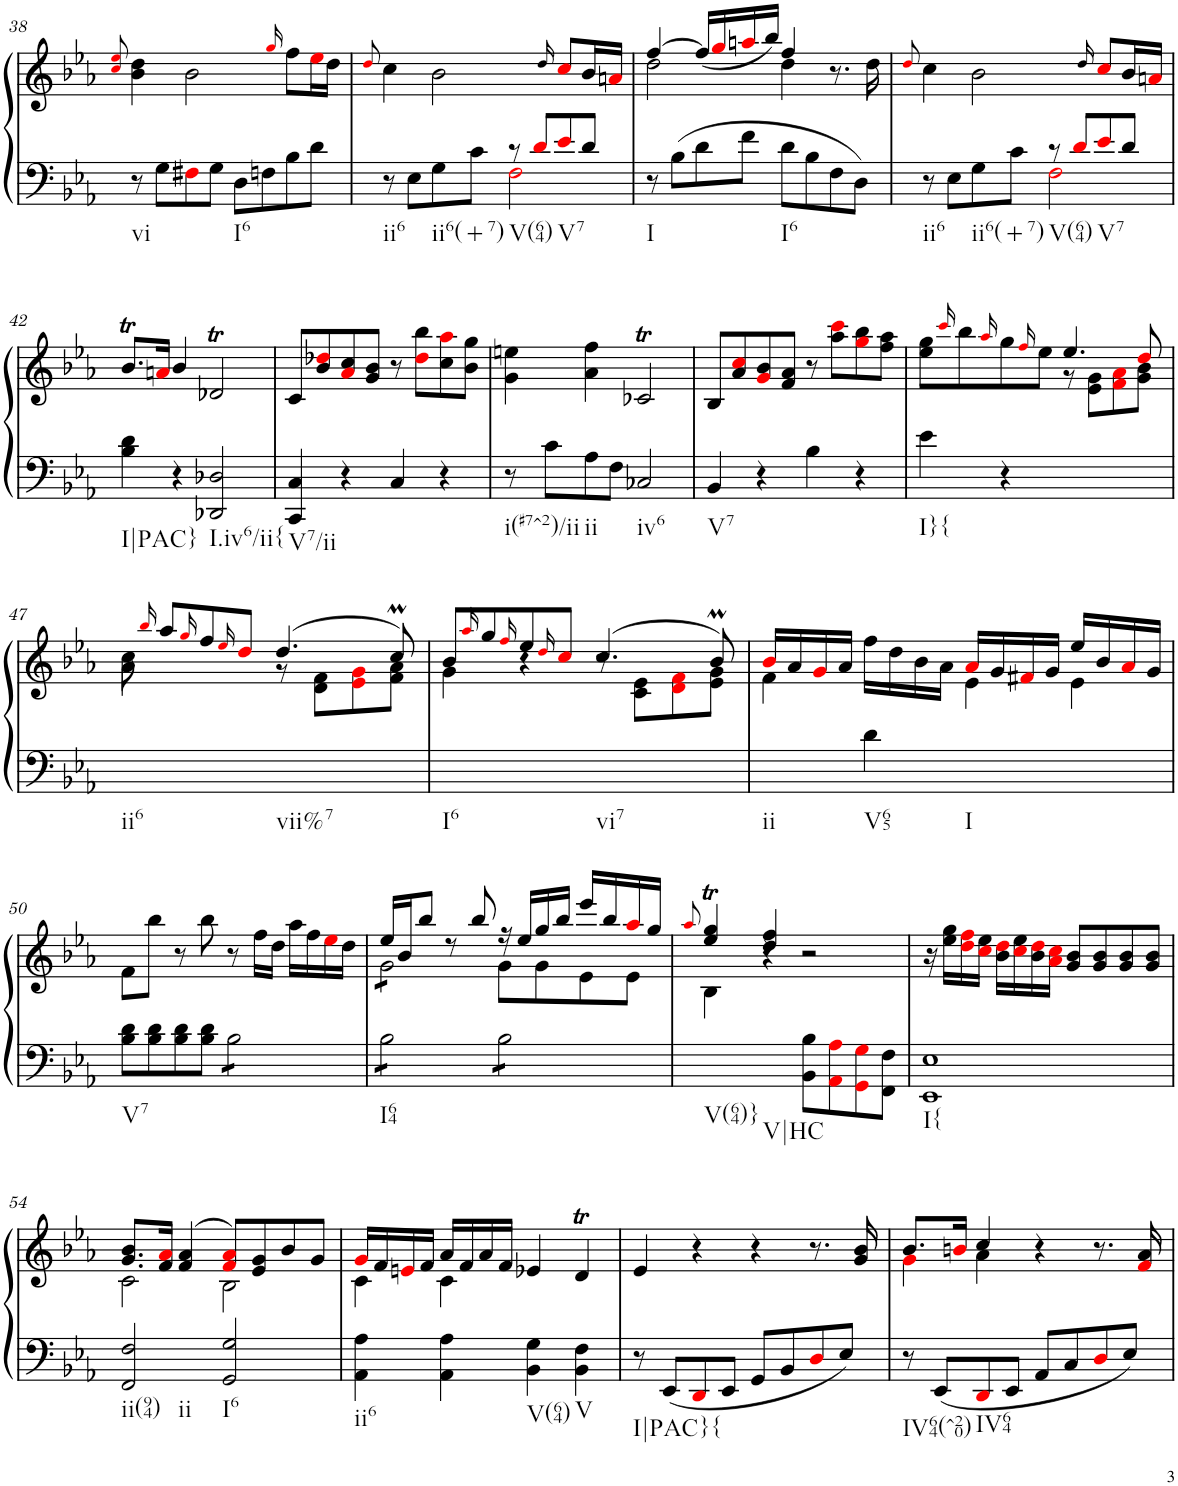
**kern	**kern
*part1	*part1
*staff2	*staff1
*I"Piano	*
*I'Pno.	*
!!LO:PB:g=z
*clefF4	*clefG2
*k[b-e-a-]	*k[b-e-a-]
*M4/4	*M4/4
*met(c)	*met(c)
=38	=38
.	8qcci/ 8qee-i/
8r	4b-\ 4dd\
8G\L	.
8F#Xi\	2b-\
8G\J	.
8D\L	.
8Fn\	.
.	16qggi/
8B-\	8ff\L
8d\J	16ee-i\L
.	16dd\JJ
=39	=39
.	8qddi/
*^	*
8r	2ryy	4cc\
8E-\L	.	.
8G\	.	2b-\
8c\J	.	.
8r	2Fi\	.
8di/L	.	.
.	.	16qdd/
8e-i/	.	8cci/L
8d/J	.	16b-/L
.	.	16ani/JJ
*v	*v	*
=40	=40
*	*^
8r	[4ff/	2dd\
8B-\L	.	.
8d\	(<16ff/LL]	.
.	16ggi/	.
8f\J	16aani/	.
.	16bb-/JJ)	.
8d\L	4ff/	4dd\
8B-\	.	.
8F\	8.r	4ryy
8D\J	.	.
.	16dd\	.
*	*v	*v
=41	=41
.	8qddi/
*^	*
8r	2ryy	4cc\
8E-\L	.	.
8G\	.	2b-\
8c\J	.	.
8r	2Fi\	.
8di/L	.	.
.	.	16qdd/
8e-i/	.	8cci/L
8d/J	.	16b-/L
.	.	16ani/JJ
*v	*v	*
!!LO:LB:g=z
=42	=42
4B-\ 4d\	8.b-T/L
.	16ani/Jk
4r	4b-/
2DD-X/ 2D-X/	2d-XT/
=43	=43
4CC/ 4C/	8c/L
.	8b-/ 8dd-Xi/
4r	8a-i/ 8cc/
.	8g/ 8b-/J
4C/	8r
.	8dd-i\ 8bb-\L
4r	8cc\ 8aa-i\
.	8b-\ 8gg\J
=44	=44
8r	4g\ 4een\
8c\L	.
8A-\	4a-\ 4ff\
8F\J	.
2C-X/	2c-XT/
=45	=45
4BB-/	8B-/L
.	8a-/ 8cci/
4r	8gi/ 8b-/
.	8f/ 8a-/J
4B-\	8r
.	8aa-\ 8ccci\L
4r	8ggi\ 8bb-\
.	8ff\ 8aa-\J
=46	=46
*	*^
4e-\	8ee-\ 8gg\L	2ryy
.	16qccci/	.
.	8bb-\	.
.	16qaa-i/	.
4r	8gg\	.
.	16qffi/	.
.	8ee-\J	.
2ryy	4.ee-/	8r
.	.	8e-\ 8g\L
.	.	8fi\ 8a-i\
.	8ddi/	8g\ 8b-\J
!!LO:LB:g=z
=47	=47	=47
*	*	*^
4ryy	8cc\	2ryy	4a-\
.	16qbb-i/	.	.
.	8aa-/L	.	.
.	16qggi/	.	.
4ryy	8ff/	.	2.ryy
.	16qee-i/	.	.
.	8ddi/J	.	.
2ryy	(4.dd/	8r	.
.	.	8d\ 8f\L	.
.	.	8e-i\ 8gi\	.
.	8ccM/)	8f\ 8a-\J	.
*	*	*v	*v
=48	=48	=48
4ryy	8b-/L	4g\
.	16qaa-i/	.
.	8gg/	.
.	16qffi/	.
4r	8ee-/	4.ryy
.	16qddi/	.
.	8cci/J	.
8r	(>4.cc/	.
4.ryy	.	8c\ 8e-\L
.	.	8di\ 8fi\
.	8b-M/)	8e-\ 8g\J
=49	=49	=49
4ryy	16b-i/LL	4f\
.	16a-/	.
.	16gi/	.
.	16a-/JJ	.
4d\	16ff\LL	4ryy
.	16dd\	.
.	16b-\	.
.	16a-\JJ	.
2ryy	16a-i/LL	4e-\
.	16g/	.
.	16f#Xi/	.
.	16g/JJ	.
.	16ee-/LL	4e-\
.	16b-/	.
.	16a-i/	.
.	16g/JJ	.
*	*v	*v
!!LO:LB:g=z
=50	=50
8B-\ 8d\L	8f\L
8B-\ 8d\	8bb-\J
8B-\ 8d\	8r
8B-\ 8d\J	8bb-\
*tremolo	*
8B-\L	8r
8B-\	16ff\LL
.	16dd\JJ
8B-\	16aa-\LL
.	16ff\
8B-\J	16ee-i\
.	16dd\JJ
=51	=51
*	*^
*	*tremolo	*
8B-\L	16ee-/LL	8g\L
.	16b-/J	.
8B-\	8bb-/J	8g\
8B-\	8r	8g\
8B-\J	8bb-/	8g\J
*	*Xtremolo	*
8B-\L	16r	8g\L
.	16ee-/LL	.
8B-\	16gg/	8g\
.	16bb-/JJ	.
8B-\	16eee-/LL	8e-\
.	16bb-/	.
8B-\J	16aa-i/	8e-\J
*Xtremolo	*	*
.	16gg/JJ	.
=52	=52	=52
.	8qaa-i/	.
4ryy	4ee-/T 4gg/T	4B-\
4r	4dd/ 4ff/	2.ryy
8BB-\ 8B-\L	2r	.
8AA-i\ 8A-i\	.	.
8GGi\ 8Gi\	.	.
8FF\ 8F\J	.	.
*	*v	*v
=53	=53
1EE- 1E-	16r
.	16ee-\ 16gg\LL
.	16ddi\ 16ffi\
.	16cci\ 16ee-\JJ
.	16b-\ 16ddi\LL
.	16cci\ 16ee-\
.	16b-\ 16ddi\
.	16a-i\ 16cci\JJ
.	8g/ 8b-/L
.	8g/ 8b-/
.	8g/ 8b-/
.	8g/ 8b-/J
!!LO:LB:g=z
=54	=54
*	*^
2FF/ 2F/	8.g/ 8.b-/L	2c\
.	16f/ 16a-i/Jk	.
.	(4f/ 4a-/	.
2GG/ 2G/	8fi/ 8a-i/L)	2B-\
.	8e-/ 8g/	.
.	8b-/	.
.	8g/J	.
=55	=55	=55
4AA-\ 4A-\	16gi/LL	4c\
.	16f/	.
.	16eni/	.
.	16f/JJ	.
4AA-\ 4A-\	16a-/LL	4c\
.	16f/	.
.	16a-/	.
.	16f/JJ	.
4BB-\ 4G\	4e-X/	2ryy
4BB-\ 4F\	4dt/	.
*	*v	*v
=56	=56
8r	4e-/
8EE-/L	.
8DDi/	4r
8EE-/J	.
8GG/L	4r
8BB-/	.
8Di/	8.r
8E-/J	.
.	16g/ 16b-/
=57	=57
*	*^
8r	8.b-/L	4gi\
8EE-/L	.	.
.	16bni/Jk	.
8DDi/	4cc/	4a-\
8EE-/J	.	.
8AA-/L	4r	2ryy
8C/	.	.
8Di/	8.r	.
8E-/J	.	.
.	16fi/ 16a-/	.
*	*v	*v
=	=
*-	*-
